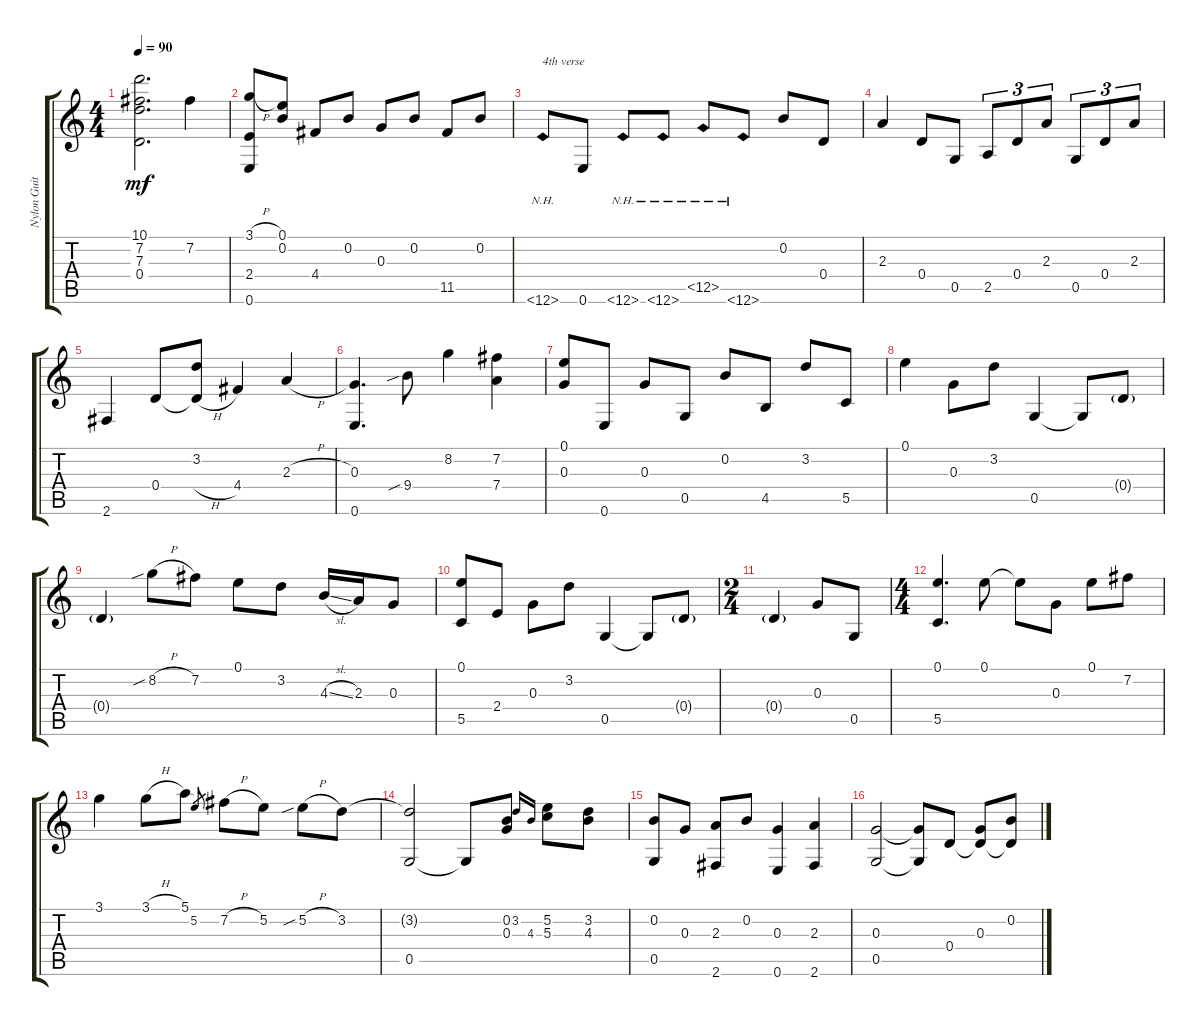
\track ("Nylon Guitar" "Nylon Guit") {instrument acousticguitarnylon}
\staff {score tabs}
\tuning (E4 B3 G3 D3 G2 E2) {hide}
\ts (4 4)
\tempo 90
\clef g2
\ks c
(10.1 7.2 7.3 0.4).2{d dy mf} 7.2.4 |
(3.1{h} 2.4 0.6).8 (0.1 0.2).8 4.4.8 0.2.8 0.3.8 0.2.8 11.5.8 0.2.8 |
12.6{nh}.8{txt "4th verse"} 0.6.8 12.6{nh}.8 12.6{nh}.8 12.5{nh}.8 12.6{nh}.8 0.2.8 0.4.8 |
2.3.4 0.4.8 0.5.8 2.5.8{tu (3 2)} 0.4.8{tu (3 2)} 2.3.8{tu (3 2)} 0.5.8{tu (3 2)} 0.4.8{tu (3 2)} 2.3.8{tu (3 2)} |
2.6.4 0.4.8 (3.2 0.4{h t}).8 4.4.4 2.3{h}.4 |
(0.3 0.6).4{d} 9.4{sib}.8 8.2.4 (7.2 7.4).4 |
(0.1 0.3).8 0.6.8 0.3.8 0.5.8 0.2.8 4.5.8 3.2.8 5.5.8 |
0.1.4 0.3.8 3.2.8 0.5.4 0.5{t}.8 0.4{g}.8 |
0.4{g}.4 8.2{sib h}.8 7.2.8 0.1.8 3.2.8 4.3{sl}.16 2.3.16 0.3.8 |
(0.1 5.5).8 2.4.8 0.3.8 3.2.8 0.5.4 0.5{t}.8 0.4{g}.8 |
\ts (2 4)
0.4{g}.4 0.3.8 0.5.8 |
\ts (4 4)
(0.1 5.5).4{d} 0.1.8 0.1{t}.8 0.3.8 0.1.8 7.2.8 |
3.1.4 3.1{h}.8 5.1.8 5.2.8{gr} 7.2{h}.8 5.2.8 5.2{sib h}.8 3.2.8 |
(3.2{t} 0.5).2 0.5{t}.8 (0.2 0.3).8 3.2.16{gr onbeat} 4.3.16{gr onbeat} (5.2 5.3).8 (3.2 4.3).8 |
(0.2 0.5).8 0.3.8 (2.3 2.6).8 0.2.8 (0.3 0.6).4 (2.3 2.6).4 |
(0.3 0.5).2 (0.3{t} 0.5{t}).8 0.4.8 (0.3 0.4{t}).8 (0.2{h} 0.4{h t}).8
